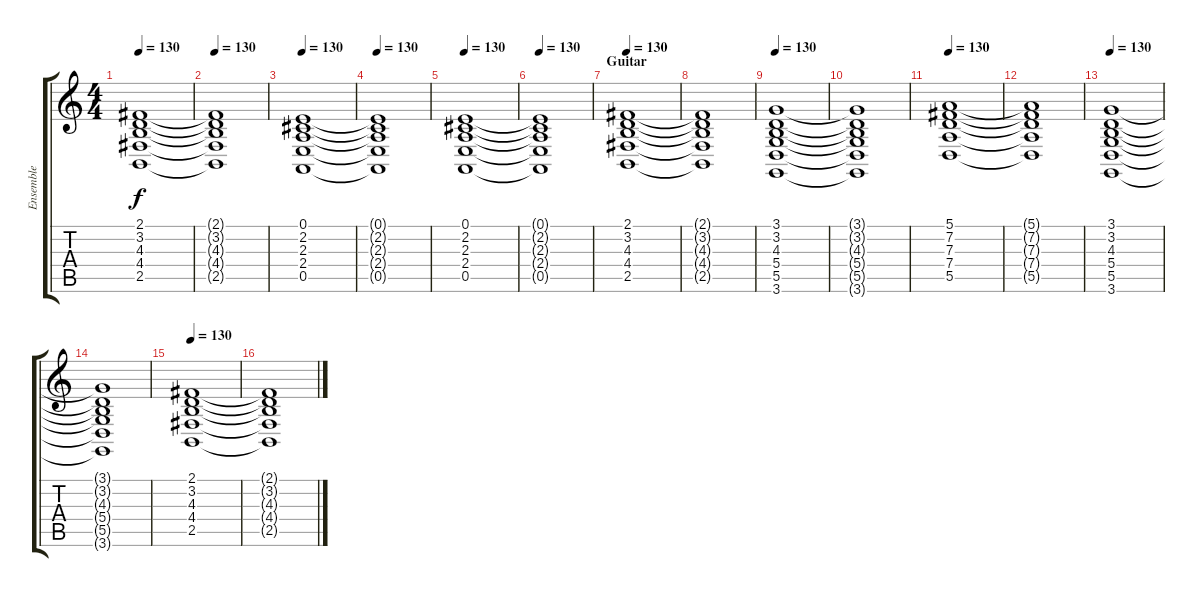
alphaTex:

\track ("Ensemble" "Ensemble") {instrument stringensemble1}
\staff {score tabs}
\tuning (E4 B3 G3 D3 A2 E2) {hide}
\ts (4 4)
\tempo 130
\clef g2
\ks c
(2.1 3.2 4.3 4.4 2.5).1{dy f} |
\tempo 130
(2.1{t} 3.2{t} 4.3{t} 4.4{t} 2.5{t}).1 |
\tempo 130
(0.1 2.2 2.3 2.4 0.5).1 |
\tempo 130
(0.1{t} 2.2{t} 2.3{t} 2.4{t} 0.5{t}).1 |
\tempo 130
(0.1 2.2 2.3 2.4 0.5).1 |
\tempo 130
(0.1{t} 2.2{t} 2.3{t} 2.4{t} 0.5{t}).1 |
\section ("" "Guitar")
\tempo 130
(2.1 3.2 4.3 4.4 2.5).1{volume 8 instrument stringensemble1} |
(2.1{t} 3.2{t} 4.3{t} 4.4{t} 2.5{t}).1 |
\tempo 130
(3.1 3.2 4.3 5.4 5.5 3.6).1 |
(3.1{t} 3.2{t} 4.3{t} 5.4{t} 5.5{t} 3.6{t}).1 |
\tempo 130
(5.1 7.2 7.3 7.4 5.5).1 |
(5.1{t} 7.2{t} 7.3{t} 7.4{t} 5.5{t}).1 |
\tempo 130
(3.1 3.2 4.3 5.4 5.5 3.6).1 |
(3.1{t} 3.2{t} 4.3{t} 5.4{t} 5.5{t} 3.6{t}).1 |
\section ("" "")
\tempo 130
(2.1 3.2 4.3 4.4 2.5).1{volume 8 instrument stringensemble1} |
(2.1{t} 3.2{t} 4.3{t} 4.4{t} 2.5{t}).1
